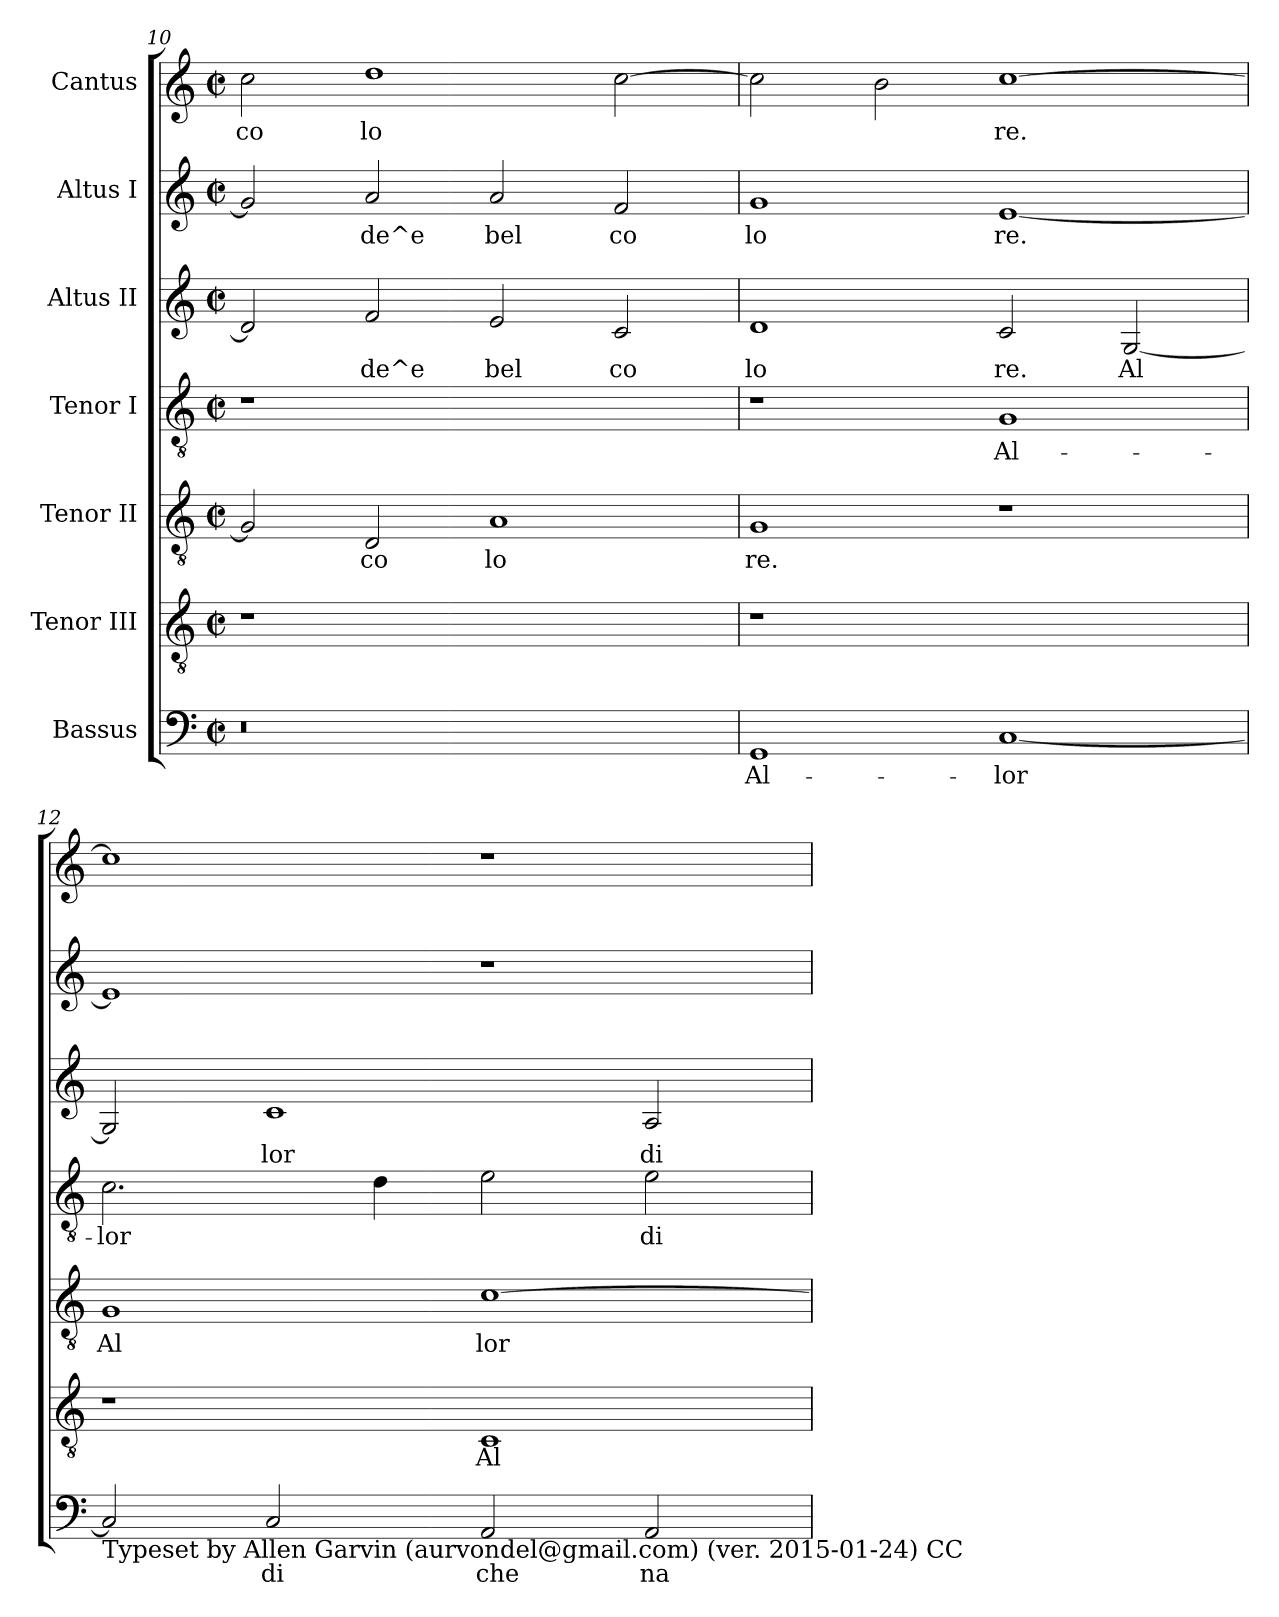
**kern	**text	**kern	**text	**kern	**text	**kern	**text	**kern	**text	**kern	**text	**kern	**text
*part7	*part7	*part6	*part6	*part5	*part5	*part4	*part4	*part3	*part3	*part2	*part2	*part1	*part1
*staff7	*staff7	*staff6	*staff6	*staff5	*staff5	*staff4	*staff4	*staff3	*staff3	*staff2	*staff2	*staff1	*staff1
*I"Bassus	*	*I"Tenor III	*	*I"Tenor II	*	*I"Tenor I	*	*I"Altus II	*	*I"Altus I	*	*I"Cantus	*
*clefF4	*	*clefGv2	*	*clefGv2	*	*clefGv2	*	*clefG2	*	*clefG2	*	*clefG2	*
*k[]	*	*k[]	*	*k[]	*	*k[]	*	*k[]	*	*k[]	*	*k[]	*
*C:	*	*C:	*	*C:	*	*C:	*	*C:	*	*C:	*	*C:	*
*M2/2	*	*M2/2	*	*M2/2	*	*M2/2	*	*M2/2	*	*M2/2	*	*M2/2	*
*met(c|)	*	*met(c|)	*	*met(c|)	*	*met(c|)	*	*met(c|)	*	*met(c|)	*	*met(c|)	*
=10	=10	=10	=10	=10	=10	=10	=10	=10	=10	=10	=10	=10	=10
!	!	!	!	!	!LO:LY:b:cj	!	!	!	!LO:LY:b:cj	!	!LO:LY:b:cj	!	!LO:LY:b:cj
0r	.	1r	.	2G/]	.	1r	.	2d/]	.	2g/]	.	2cc\	co
!	!	!	!	!	!LO:LY:b:cj	!	!	!	!LO:LY:b:cj	!	!LO:LY:b:cj	!	!LO:LY:b:cj
.	.	.	.	2D/	co	.	.	2f/	de^e	2a/	de^e	1dd	lo
!	!	!	!	!	!LO:LY:b:cj	!	!	!	!LO:LY:b:cj	!	!LO:LY:b:cj	!	!
.	.	1ryy	.	1A	lo	1ryy	.	2e/	bel	2a/	bel	.	.
!	!	!	!	!	!	!	!	!	!LO:LY:b:cj	!	!LO:LY:b:cj	!	!LO:LY:b:cj
.	.	.	.	.	.	.	.	2c/	co	2f/	co	[>2cc\	.
=11	=11	=11	=11	=11	=11	=11	=11	=11	=11	=11	=11	=11	=11
!	!LO:LY:b:cj	!	!	!	!LO:LY:b:cj	!	!	!	!LO:LY:b:cj	!	!LO:LY:b:cj	!	!LO:LY:b:cj
1GG	Al-	1r	.	1G	re.	1r	.	1d	lo	1g	lo	2cc\]	.
!	!	!	!	!	!	!	!	!	!	!	!	!	!LO:LY:b:cj
.	.	.	.	.	.	.	.	.	.	.	.	2b\	.
!	!LO:LY:b:cj	!	!	!	!	!	!LO:LY:b:cj	!	!LO:LY:b:cj	!	!LO:LY:b:cj	!	!LO:LY:b:cj
[<1C	-lor	1ryy	.	1r	.	1G	Al-	2c/	re.	[<1e	re.	[>1cc	re.
!	!	!	!	!	!	!	!	!	!LO:LY:b:cj	!	!	!	!
.	.	.	.	.	.	.	.	[<2G/	Al	.	.	.	.
=12	=12	=12	=12	=12	=12	=12	=12	=12	=12	=12	=12	=12	=12
!LO:TX:b:t=Typeset by Allen Garvin (aurvondel@gmail.com) (ver. 2015-01-24) CC	!	!	!	!	!	!	!	!	!	!	!	!	!
!	!LO:LY:b:cj	!	!	!	!LO:LY:b:cj	!	!LO:LY:b:cj	!	!LO:LY:b:cj	!	!LO:LY:b:cj	!	!LO:LY:b:cj
2C/]	.	1r	.	1G	Al	2.c\	-lor	2G/]	.	1e]	.	1cc]	.
!	!LO:LY:b:cj	!	!	!	!	!	!	!	!LO:LY:b:cj	!	!	!	!
2C/	di	.	.	.	.	.	.	1c	lor	.	.	.	.
!	!	!	!	!	!	!	!LO:LY:b:cj	!	!	!	!	!	!
.	.	.	.	.	.	4d\	.	.	.	.	.	.	.
!	!LO:LY:b:cj	!	!LO:LY:b:cj	!	!LO:LY:b:cj	!	!LO:LY:b:cj	!	!	!	!	!	!
2AA/	che	1C	Al	[>1c	lor	2e\	.	.	.	1r	.	1r	.
!	!LO:LY:b:cj	!	!	!	!	!	!LO:LY:b:cj	!	!LO:LY:b:cj	!	!	!	!
2AA/	na-	.	.	.	.	2e\	di	2A/	di	.	.	.	.
=	=	=	=	=	=	=	=	=	=	=	=	=	=
*-	*-	*-	*-	*-	*-	*-	*-	*-	*-	*-	*-	*-	*-
